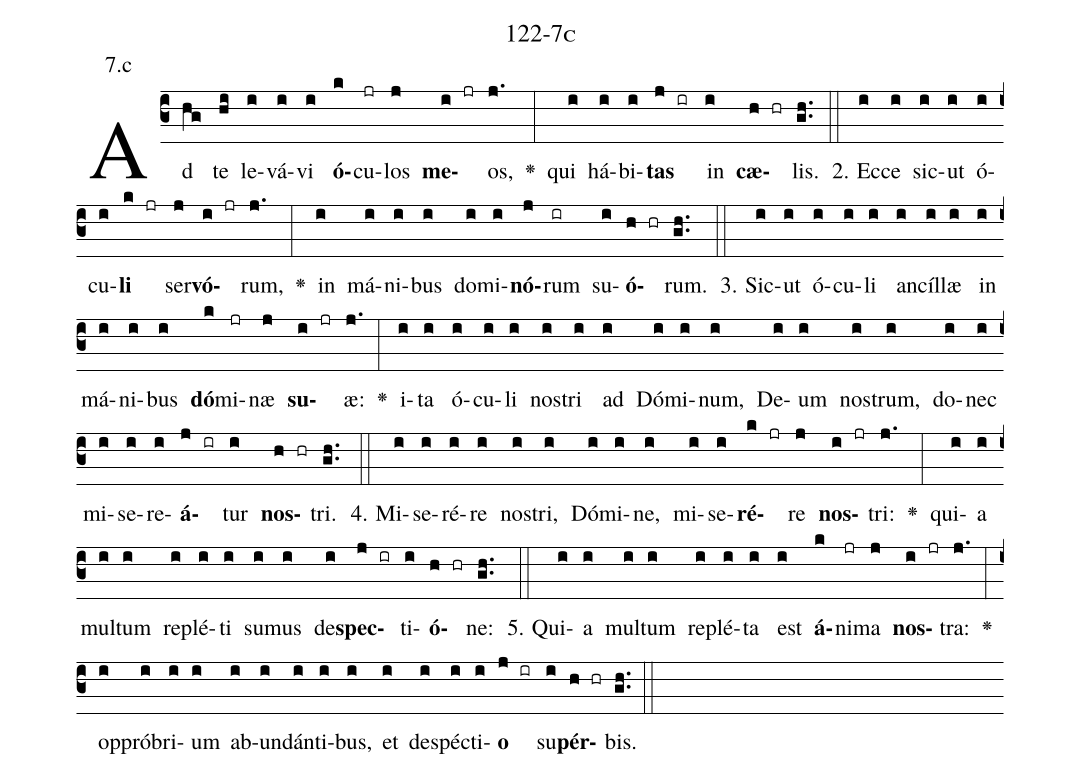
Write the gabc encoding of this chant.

name: 122-7c;
annotation: 7.c;
%%
(c3)Ad(hg) te(hi) le(i)vá(i)vi(i) <b>ó</b>(k)cu(jr)los(j) <b>me</b>(i jr)os,(j.) <v>\greheightstar</v>(:) qui(i) há(i)bi(i)<b>tas</b>(j ir) in(i) <b>cæ</b>(h hr)lis.(gh..) (::)
2. Ec(i)ce(i) sic(i)ut(i) ó(i)cu(i)<b>li</b>(k jr) ser(j)<b>vó</b>(i jr)rum,(j.) <v>\greheightstar</v>(:) in(i) má(i)ni(i)bus(i) do(i)mi(i)<b>nó</b>(j)rum(ir) su(i)<b>ó</b>(h hr)rum.(gh..) (::)
3. Sic(i)ut(i) ó(i)cu(i)li(i) an(i)cíl(i)læ(i) in(i) má(i)ni(i)bus(i) <b>dó</b>(k)mi(jr)næ(j) <b>su</b>(i jr)æ:(j.) <v>\greheightstar</v>(:) i(i)ta(i) ó(i)cu(i)li(i) nos(i)tri(i) ad(i) Dó(i)mi(i)num,(i) De(i)um(i) nos(i)trum,(i) do(i)nec(i) mi(i)se(i)re(i)<b>á</b>(j ir)tur(i) <b>nos</b>(h hr)tri.(gh..) (::)
4. Mi(i)se(i)ré(i)re(i) nos(i)tri,(i) Dó(i)mi(i)ne,(i) mi(i)se(i)<b>ré</b>(k jr)re(j) <b>nos</b>(i jr)tri:(j.) <v>\greheightstar</v>(:) qui(i)a(i) mul(i)tum(i) re(i)plé(i)ti(i) su(i)mus(i) de(i)<b>spec</b>(j ir)ti(i)<b>ó</b>(h hr)ne:(gh..) (::)
5. Qui(i)a(i) mul(i)tum(i) re(i)plé(i)ta(i) est(i) <b>á</b>(k)ni(jr)ma(j) <b>nos</b>(i jr)tra:(j.) <v>\greheightstar</v>(:) op(i)pró(i)bri(i)um(i) ab(i)un(i)dán(i)ti(i)bus,(i) et(i) de(i)spéc(i)ti(i)<b>o</b>(j ir) su(i)<b>pér</b>(h hr)bis.(gh..) (::)
